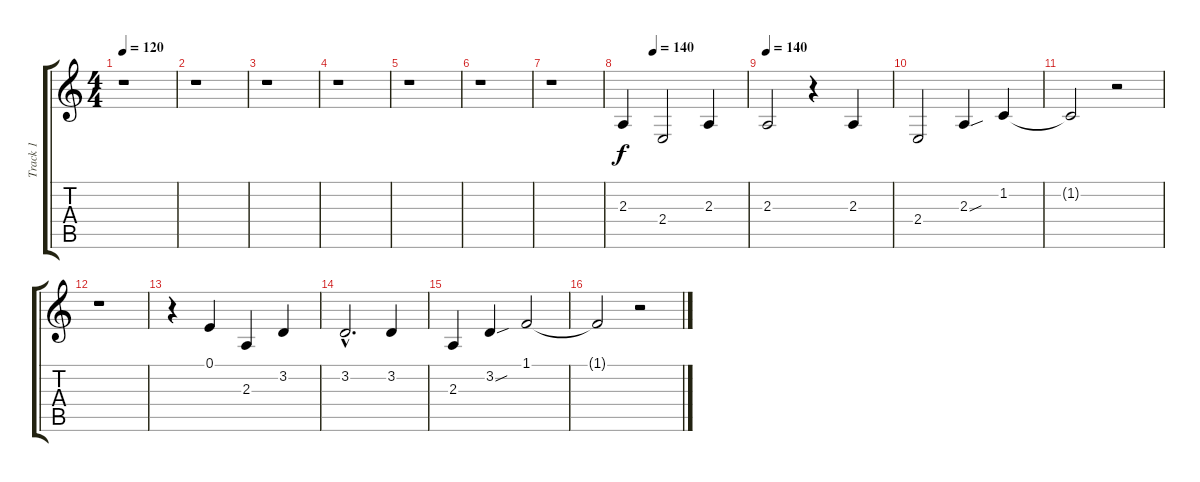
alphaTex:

\track ("Track 1" "Track 1") {instrument electricgrandpiano}
\staff {score tabs}
\tuning (E4 B3 G3 D3 A2 E2) {hide}
\ts (4 4)
\tempo 120
\clef g2
\ks c
r.1{dy f instrument electricgrandpiano} |
r.1 |
r.1 |
r.1 |
r.1 |
r.1 |
r.1 |
\tempo (140 0.25)
2.3.4 2.4.2 2.3.4 |
\tempo 140
2.3.2 r.4 2.3.4 |
2.4.2 2.3{sou}.4 1.2.4 |
1.2{t}.2 r.2 |
r.1 |
r.4 0.1.4 2.3.4 3.2.4 |
3.2{hac}.2{d} 3.2.4 |
2.3.4 3.2{sou}.4 1.1.2 |
1.1{t}.2 r.2
